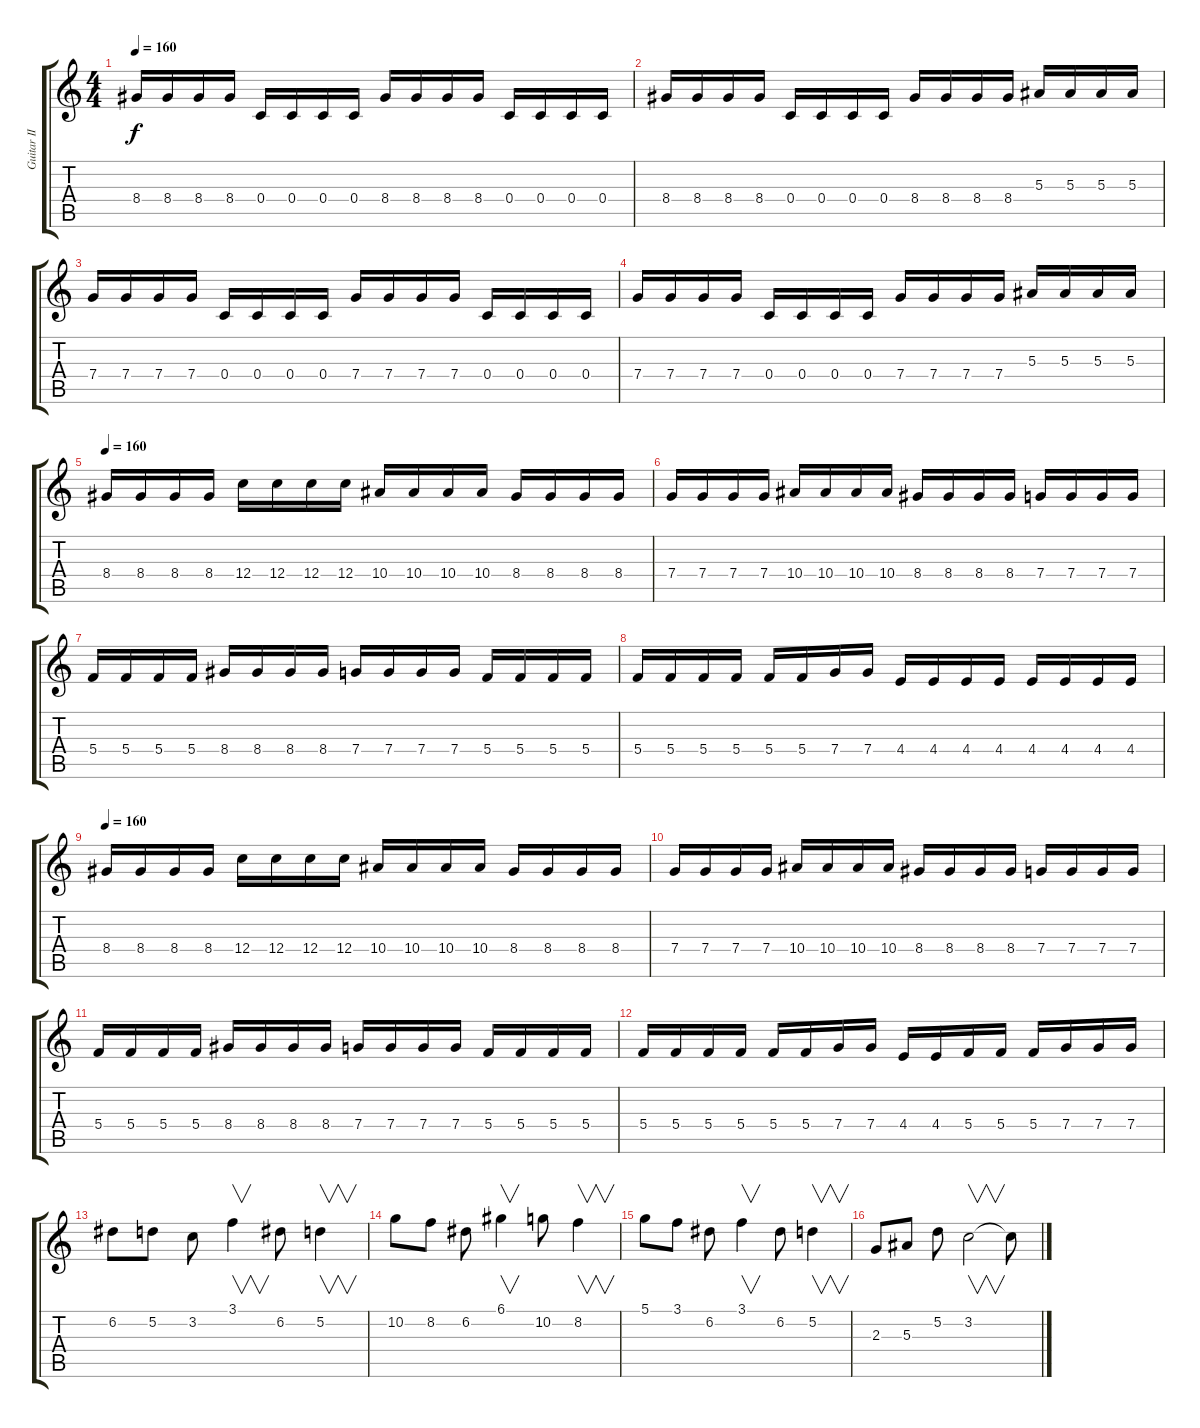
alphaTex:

\track ("Guitar II" "Guitar II") {instrument distortionguitar}
\staff {score tabs}
\tuning (D4 A3 F3 C3 G2 D2) {hide}
\ts (4 4)
\tempo 160
\clef g2
\ks c
8.4.16{dy f} 8.4.16 8.4.16 8.4.16 0.4.16 0.4.16 0.4.16 0.4.16 8.4.16 8.4.16 8.4.16 8.4.16 0.4.16 0.4.16 0.4.16 0.4.16 |
8.4.16 8.4.16 8.4.16 8.4.16 0.4.16 0.4.16 0.4.16 0.4.16 8.4.16 8.4.16 8.4.16 8.4.16 5.3.16 5.3.16 5.3.16 5.3.16 |
7.4.16 7.4.16 7.4.16 7.4.16 0.4.16 0.4.16 0.4.16 0.4.16 7.4.16 7.4.16 7.4.16 7.4.16 0.4.16 0.4.16 0.4.16 0.4.16 |
7.4.16 7.4.16 7.4.16 7.4.16 0.4.16 0.4.16 0.4.16 0.4.16 7.4.16 7.4.16 7.4.16 7.4.16 5.3.16 5.3.16 5.3.16 5.3.16 |
\tempo 160
8.4.16{balance 6} 8.4.16 8.4.16 8.4.16 12.4.16 12.4.16 12.4.16 12.4.16 10.4.16 10.4.16 10.4.16 10.4.16 8.4.16 8.4.16 8.4.16 8.4.16 |
7.4.16{balance 6} 7.4.16 7.4.16 7.4.16 10.4.16 10.4.16 10.4.16 10.4.16 8.4.16 8.4.16 8.4.16 8.4.16 7.4.16 7.4.16 7.4.16 7.4.16 |
5.4.16{balance 6} 5.4.16 5.4.16 5.4.16 8.4.16 8.4.16 8.4.16 8.4.16 7.4.16 7.4.16 7.4.16 7.4.16 5.4.16 5.4.16 5.4.16 5.4.16 |
5.4.16{balance 6} 5.4.16 5.4.16 5.4.16 5.4.16 5.4.16 7.4.16 7.4.16 4.4.16 4.4.16 4.4.16 4.4.16 4.4.16 4.4.16 4.4.16 4.4.16 |
\tempo 160
8.4.16{balance 6} 8.4.16 8.4.16 8.4.16 12.4.16 12.4.16 12.4.16 12.4.16 10.4.16 10.4.16 10.4.16 10.4.16 8.4.16 8.4.16 8.4.16 8.4.16 |
7.4.16{balance 6} 7.4.16 7.4.16 7.4.16 10.4.16 10.4.16 10.4.16 10.4.16 8.4.16 8.4.16 8.4.16 8.4.16 7.4.16 7.4.16 7.4.16 7.4.16 |
5.4.16{balance 6} 5.4.16 5.4.16 5.4.16 8.4.16 8.4.16 8.4.16 8.4.16 7.4.16 7.4.16 7.4.16 7.4.16 5.4.16 5.4.16 5.4.16 5.4.16 |
5.4.16 5.4.16 5.4.16 5.4.16 5.4.16 5.4.16 7.4.16 7.4.16 4.4.16 4.4.16 5.4.16 5.4.16 5.4.16 7.4.16 7.4.16 7.4.16 |
6.2.8{balance 6} 5.2.8 3.2.8 3.1.4{v} 6.2.8 5.2.4{v} |
10.2.8 8.2.8 6.2.8 6.1.4{v} 10.2.8 8.2.4{v} |
5.1.8 3.1.8 6.2.8 3.1.4{v} 6.2.8 5.2.4{v} |
2.3.8 5.3.8 5.2.8 3.2.2{v} 3.2{t}.8
